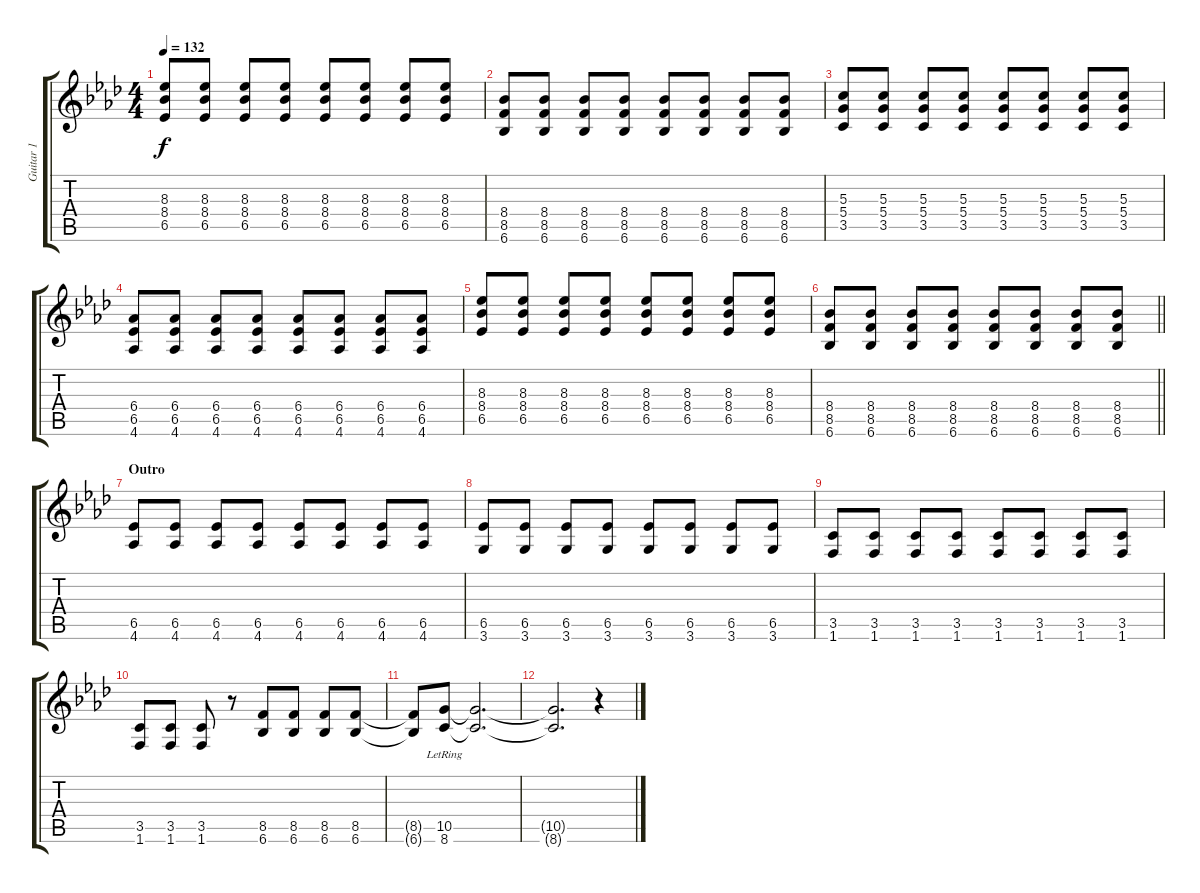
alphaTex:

\track ("Guitar 1" "Guitar 1") {instrument distortionguitar}
\staff {score tabs}
\tuning (E4 B3 G3 D3 A2 E2) {hide}
\ts (4 4)
\tempo 132
\clef g2
\ks ab
(8.3 8.4 6.5).8{dy f} (8.3 8.4 6.5).8 (8.3 8.4 6.5).8 (8.3 8.4 6.5).8 (8.3 8.4 6.5).8 (8.3 8.4 6.5).8 (8.3 8.4 6.5).8 (8.3 8.4 6.5).8 |
(8.4 8.5 6.6).8 (8.4 8.5 6.6).8 (8.4 8.5 6.6).8 (8.4 8.5 6.6).8 (8.4 8.5 6.6).8 (8.4 8.5 6.6).8 (8.4 8.5 6.6).8 (8.4 8.5 6.6).8 |
(5.3 5.4 3.5).8 (5.3 5.4 3.5).8 (5.3 5.4 3.5).8 (5.3 5.4 3.5).8 (5.3 5.4 3.5).8 (5.3 5.4 3.5).8 (5.3 5.4 3.5).8 (5.3 5.4 3.5).8 |
(6.4 6.5 4.6).8 (6.4 6.5 4.6).8 (6.4 6.5 4.6).8 (6.4 6.5 4.6).8 (6.4 6.5 4.6).8 (6.4 6.5 4.6).8 (6.4 6.5 4.6).8 (6.4 6.5 4.6).8 |
(8.3 8.4 6.5).8 (8.3 8.4 6.5).8 (8.3 8.4 6.5).8 (8.3 8.4 6.5).8 (8.3 8.4 6.5).8 (8.3 8.4 6.5).8 (8.3 8.4 6.5).8 (8.3 8.4 6.5).8 |
\barLineRight lightlight
(8.4 8.5 6.6).8 (8.4 8.5 6.6).8 (8.4 8.5 6.6).8 (8.4 8.5 6.6).8 (8.4 8.5 6.6).8 (8.4 8.5 6.6).8 (8.4 8.5 6.6).8 (8.4 8.5 6.6).8 |
\section ("" "Outro")
(6.5 4.6).8 (6.5 4.6).8 (6.5 4.6).8 (6.5 4.6).8 (6.5 4.6).8 (6.5 4.6).8 (6.5 4.6).8 (6.5 4.6).8 |
(6.5 3.6).8 (6.5 3.6).8 (6.5 3.6).8 (6.5 3.6).8 (6.5 3.6).8 (6.5 3.6).8 (6.5 3.6).8 (6.5 3.6).8 |
(3.5 1.6).8 (3.5 1.6).8 (3.5 1.6).8 (3.5 1.6).8 (3.5 1.6).8 (3.5 1.6).8 (3.5 1.6).8 (3.5 1.6).8 |
(3.5 1.6).8 (3.5 1.6).8 (3.5 1.6).8 r.8 (8.5 6.6).8 (8.5 6.6).8 (8.5 6.6).8 (8.5 6.6).8 |
(8.5{t} 6.6{t}).8 (10.5{lr} 8.6).8 (10.5{t} 8.6{t}).2{d} |
(10.5{t} 8.6{t}).2{d} r.4
